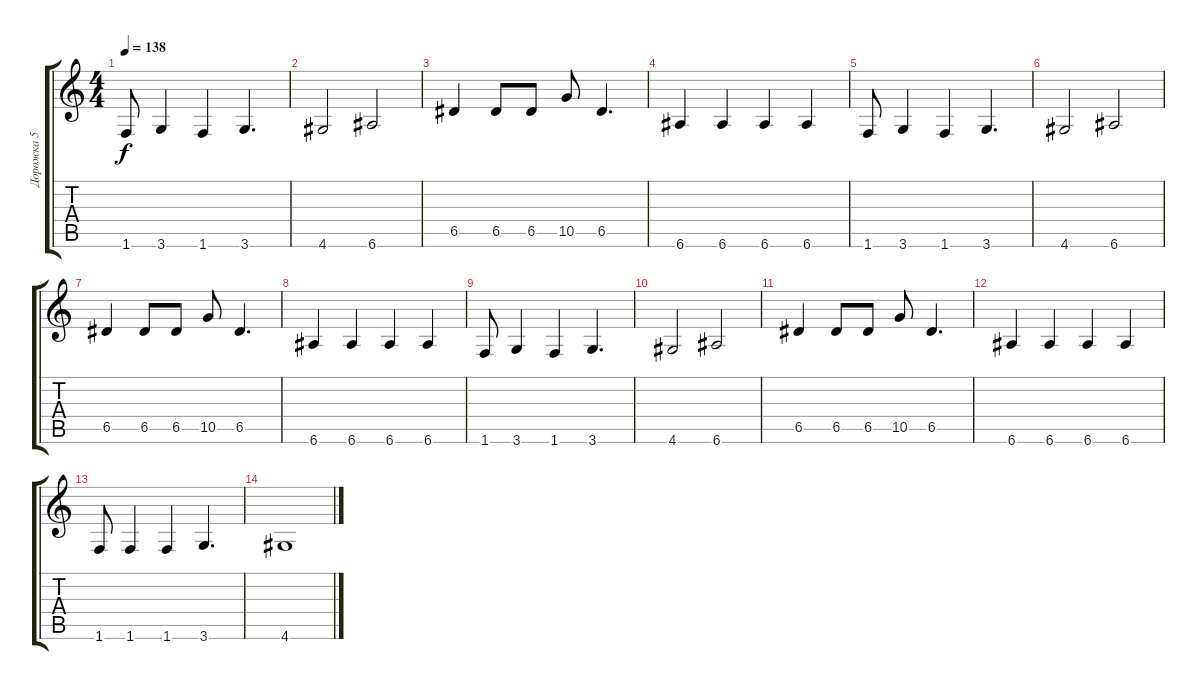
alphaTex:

\track ("Дорожка 5" "Дорожка 5") {instrument acousticbass}
\staff {score tabs}
\tuning (E4 B3 G3 D3 A2 E2) {hide}
\ts (4 4)
\tempo 138
\clef g2
\ks c
1.6.8{dy f} 3.6.4 1.6.4 3.6.4{d} |
4.6.2 6.6.2 |
6.5.4 6.5.8 6.5.8 10.5.8 6.5.4{d} |
6.6.4 6.6.4 6.6.4 6.6.4 |
1.6.8 3.6.4 1.6.4 3.6.4{d} |
4.6.2 6.6.2 |
6.5.4 6.5.8 6.5.8 10.5.8 6.5.4{d} |
6.6.4 6.6.4 6.6.4 6.6.4 |
1.6.8 3.6.4 1.6.4 3.6.4{d} |
4.6.2 6.6.2 |
6.5.4 6.5.8 6.5.8 10.5.8 6.5.4{d} |
6.6.4 6.6.4 6.6.4 6.6.4 |
1.6.8 1.6.4 1.6.4 3.6.4{d} |
4.6.1
